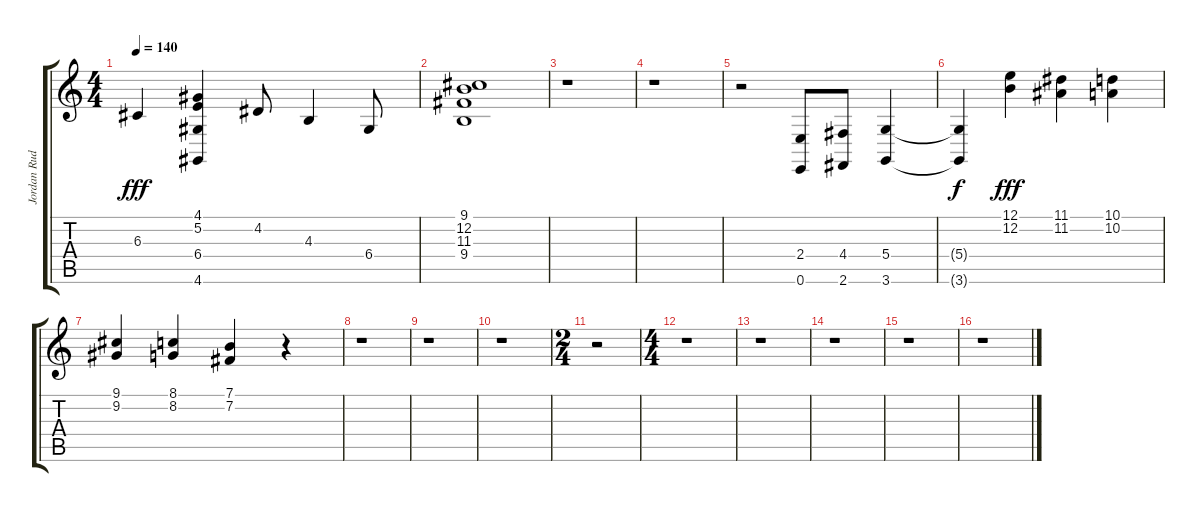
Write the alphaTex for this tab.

\track ("Jordan Rudess Piano" "Jordan Rud") {instrument acousticgrandpiano}
\staff {score tabs}
\tuning (E4 B3 G3 D3 A2 E2) {hide}
\ts (4 4)
\tempo 140
\clef g2
\ks c
6.3.4{dy fff} (4.1 5.2 6.4 4.6).4 4.2.8 4.3.4 6.4.8 |
(9.1 12.2 11.3 9.4).1 |
r.1 |
r.1 |
r.2 (2.4 0.6).8 (4.4 2.6).8 (5.4 3.6).4 |
(5.4{t} 3.6{t}).4{dy f} (12.1 12.2).4{dy fff} (11.1 11.2).4 (10.1 10.2).4 |
(9.1 9.2).4 (8.1 8.2).4 (7.1 7.2).4 r.4 |
r.1 |
r.1 |
r.1 |
\ts (2 4)
r.2 |
\ts (4 4)
r.1 |
r.1 |
r.1 |
r.1 |
r.1
